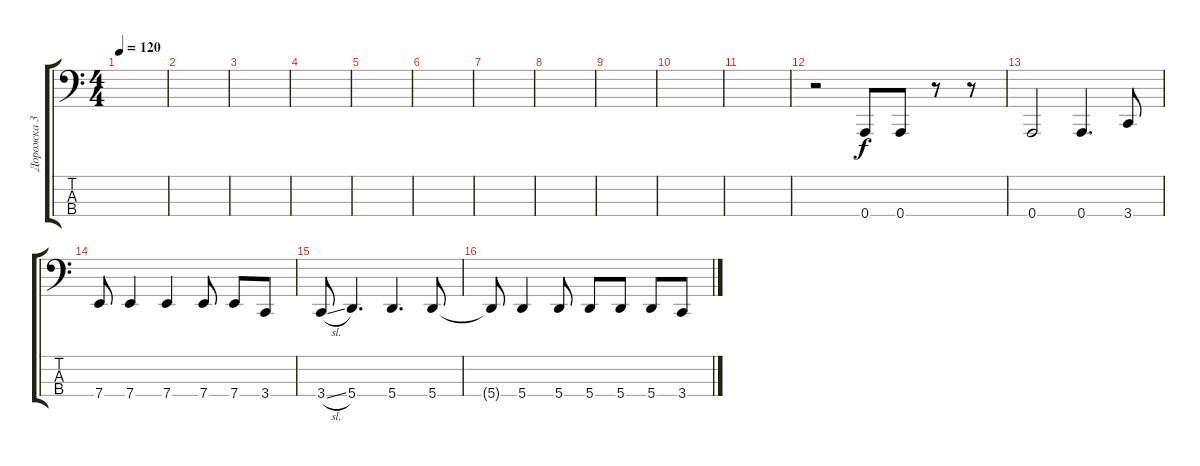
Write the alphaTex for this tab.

\track ("Дорожка 3" "Дорожка 3") {instrument electricbassfinger}
\staff {score tabs}
\tuning (D2 A1 E1 A0) {hide}
\ts (4 4)
\tempo 120
\clef f4
\ks c
|
|
|
|
|
|
|
|
|
|
|
r.2 0.4.8 0.4.8 r.8 r.8 |
0.4.2 0.4.4{d} 3.4.8 |
7.4.8 7.4.4 7.4.4 7.4.8 7.4.8 3.4.8 |
3.4{sl}.8 5.4.4{d} 5.4.4{d} 5.4.8 |
5.4{t}.8 5.4.4 5.4.8 5.4.8 5.4.8 5.4.8 3.4.8
